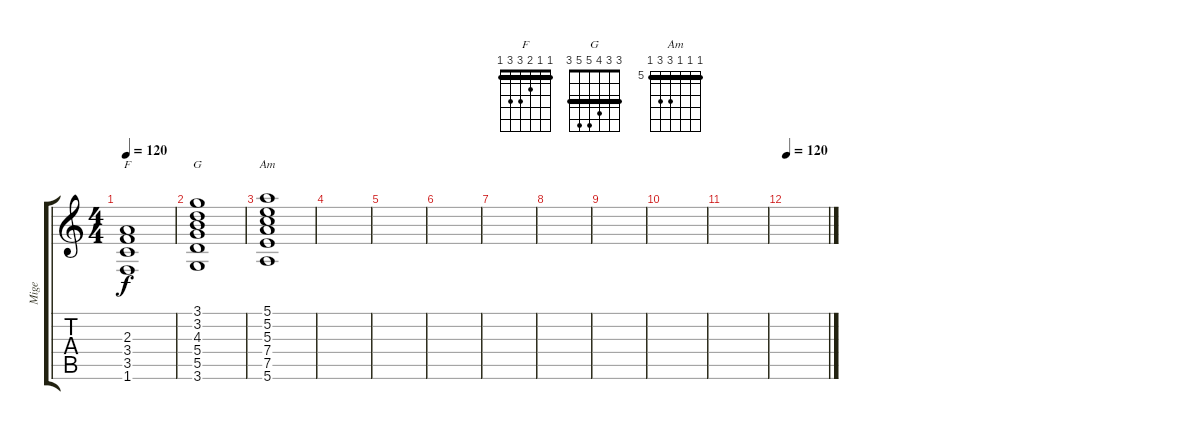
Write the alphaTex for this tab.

\track ("Mige" "Mige") {instrument acousticguitarnylon}
\staff {score tabs}
\tuning (E4 B3 G3 D3 A2 E2) {hide}
\chord ("F" 1 1 2 3 3 1) {barre 1}
\chord ("G" 3 3 4 5 5 3) {barre 3}
\chord ("Am" 5 5 5 7 7 5) {firstfret 5 barre 5}
\ts (4 4)
\tempo 120
\clef g2
\ks c
(2.3 3.4 3.5 1.6).1{ch "F" dy f} |
(3.1 3.2 4.3 5.4 5.5 3.6).1{ch "G"} |
(5.1 5.2 5.3 7.4 7.5 5.6).1{ch "Am"} |
|
|
|
|
|
|
|
|
\tempo 120
